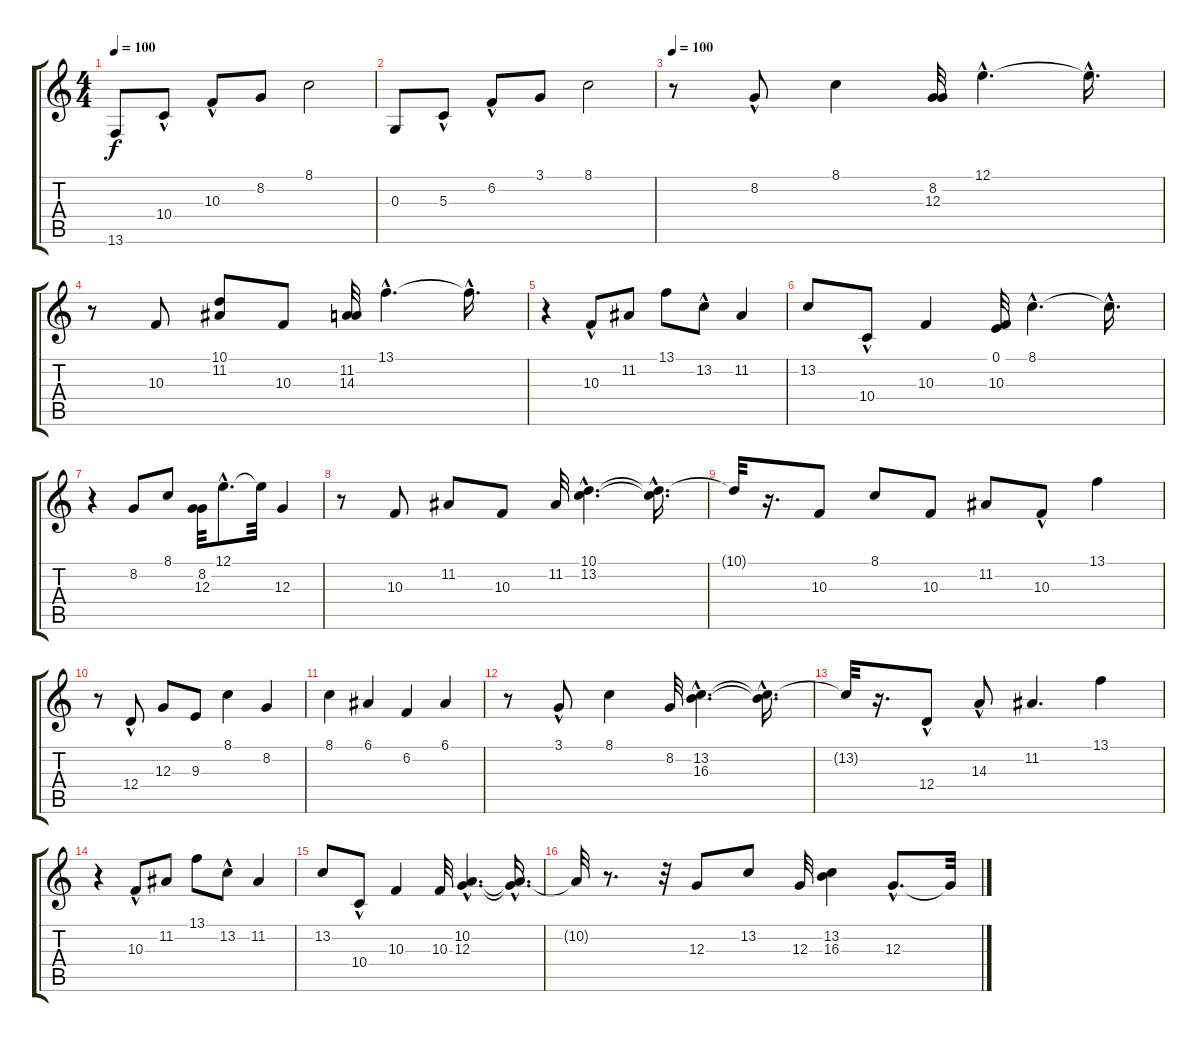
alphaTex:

\track "" {instrument orchestralharp}
\staff {score tabs}
\tuning (E4 B3 G3 D3 A2 E2) {hide}
\ts (4 4)
\tempo 100
\clef g2
\ks c
13.6.8{dy f} 10.4{hac}.8 10.3{hac}.8 8.2.8 8.1.2 |
0.3.8 5.3{hac}.8 6.2{hac}.8 3.1.8 8.1.2 |
\tempo 100
r.8 8.2{hac}.8 8.1.4 (8.2 12.3).32 12.1{hac}.4{d} 12.1{hac t}.16{d} |
r.8 10.3.8 (10.1 11.2).8 10.3.8 (11.2 14.3).32 13.1{hac}.4{d} 13.1{hac t}.16{d} |
r.4 10.3{hac}.8 11.2.8 13.1.8 13.2{hac}.8 11.2.4 |
13.2.8 10.4{hac}.8 10.3.4 (0.1 10.3).32 8.1{hac}.4{d} 8.1{hac t}.16{d} |
r.4 8.2.8 8.1.8 (8.2 12.3).32 12.1{hac}.8{d} 12.1{t}.32 12.3.4 |
r.8 10.3.8 11.2.8 10.3.8 11.2.32 (10.1{hac} 13.2{hac}).4{d} (10.1{hac t} 13.2{hac t}).16{d} |
10.1{t}.32 r.16{d} 10.3.8 8.1.8 10.3.8 11.2.8 10.3{hac}.8 13.1.4 |
r.8 12.4{hac}.8 12.3.8 9.3.8 8.1.4 8.2.4 |
8.1.4 6.1.4 6.2.4 6.1.4 |
r.8 3.1{hac}.8{volume 10 balance 12} 8.1.4 8.2.32 (13.2{hac} 16.3{hac}).4{d} (13.2{hac t} 16.3{hac t}).16{d} |
13.2{t}.32 r.16{d} 12.4{hac}.8 14.3{hac}.8 11.2.4{d} 13.1.4 |
r.4 10.3{hac}.8 11.2.8 13.1.8 13.2{hac}.8 11.2.4 |
13.2.8 10.4{hac}.8 10.3.4 10.3.32 (10.2{hac} 12.3{hac}).4{d} (10.2{hac t} 12.3{hac t}).16{d} |
10.2{t}.32 r.8{d} r.32 12.3.8 13.2.8 12.3.32 (13.2 16.3).4 12.3{hac}.8{d} 12.3{t}.32
